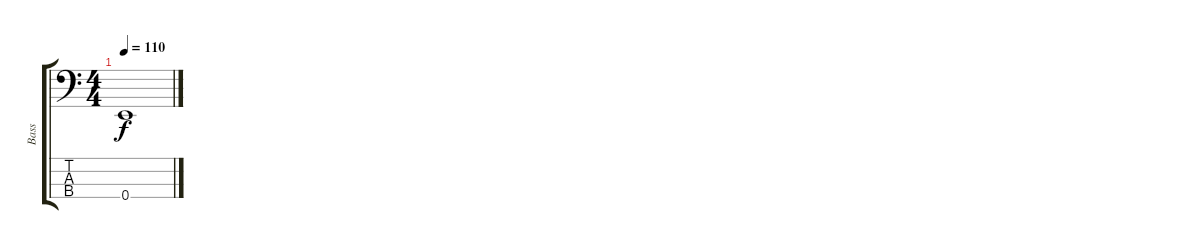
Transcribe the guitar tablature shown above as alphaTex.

\track ("Bass" "Bass") {instrument electricbassfinger}
\staff {score tabs}
\tuning (G2 D2 A1 E1) {hide}
\ts (4 4)
\tempo 110
\clef f4
\ks c
0.4{t}.1{dy f}
